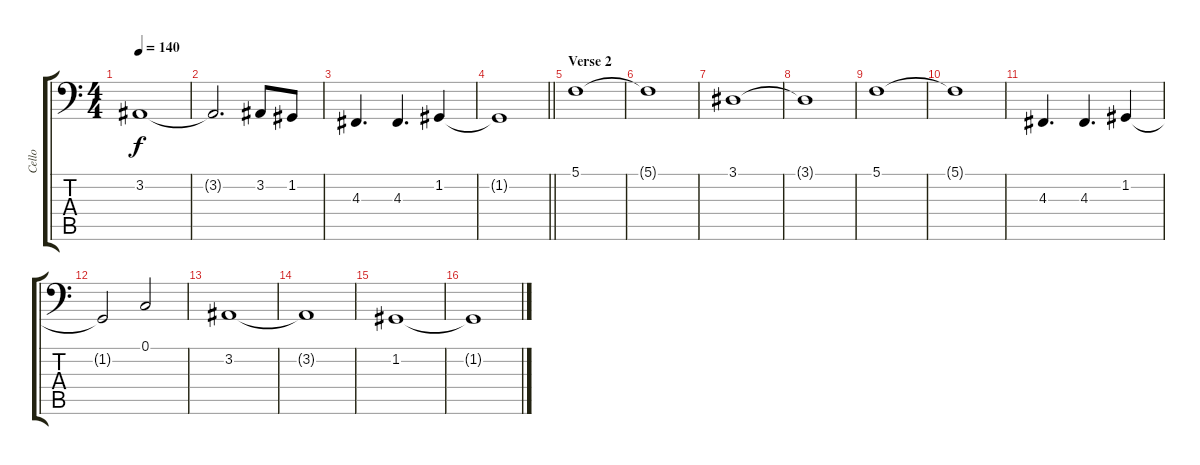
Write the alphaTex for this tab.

\track ("Cello" "Cello") {mute instrument cello}
\staff {score tabs}
\tuning (C3 G2 D2 A1 E1 B0) {hide}
\ts (4 4)
\tempo 140
\clef f4
\ks c
3.2.1{dy f} |
3.2{t}.2{d} 3.2.8 1.2.8 |
4.3.4{d} 4.3.4{d} 1.2.4 |
\barLineRight lightlight
1.2{t}.1 |
\section ("" "Verse 2")
5.1.1 |
5.1{t}.1 |
3.1.1 |
3.1{t}.1 |
5.1.1 |
5.1{t}.1 |
4.3.4{d} 4.3.4{d} 1.2.4 |
1.2{t}.2 0.1.2 |
3.2.1 |
3.2{t}.1 |
1.2.1 |
1.2{t}.1
